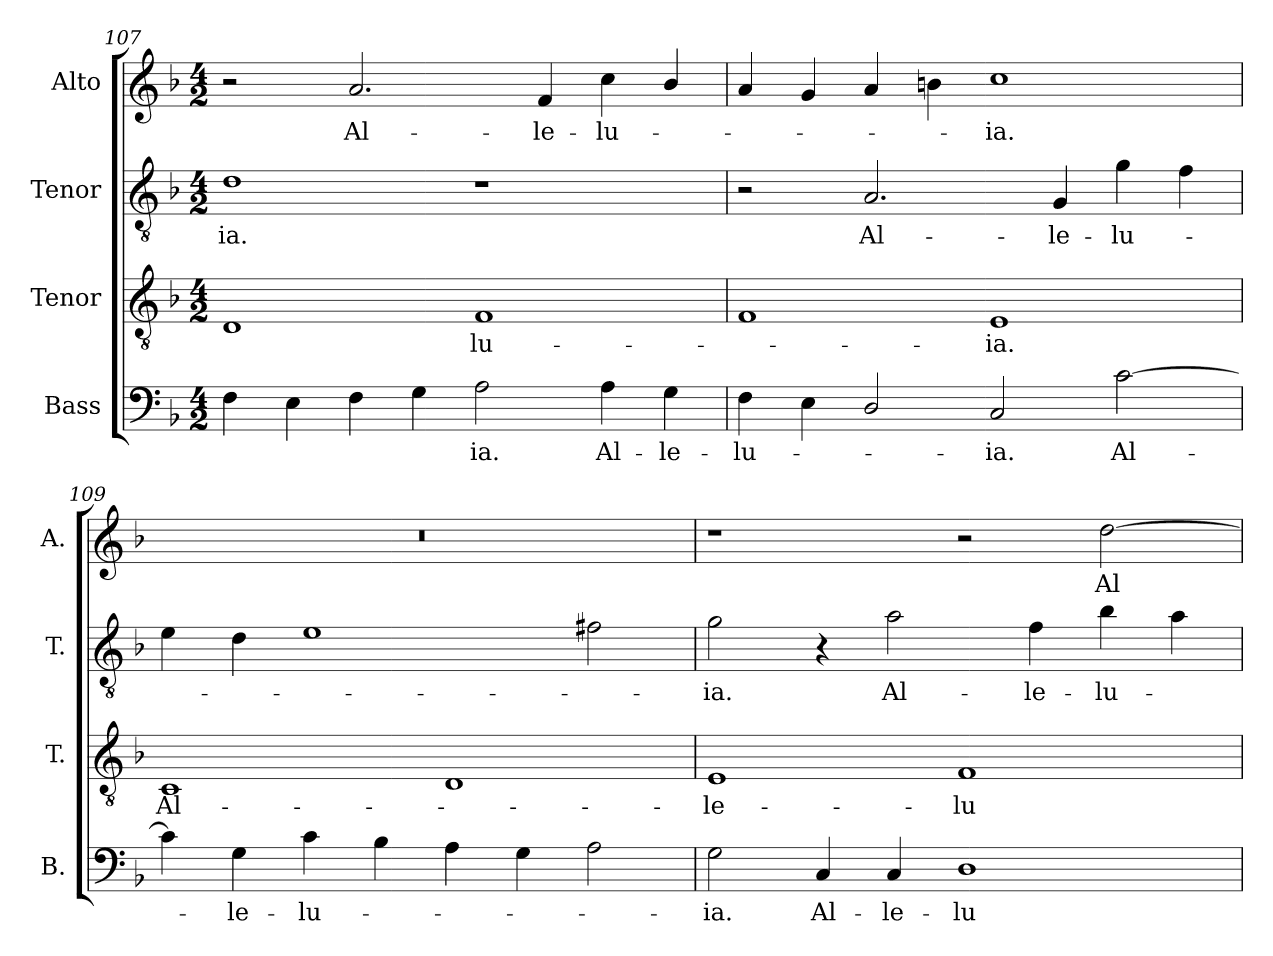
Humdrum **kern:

**kern	**text	**kern	**text	**kern	**text	**kern	**text
*part4	*part4	*part3	*part3	*part2	*part2	*part1	*part1
*staff4	*staff4	*staff3	*staff3	*staff2	*staff2	*staff1	*staff1
*I"Bass	*	*I"Tenor	*	*I"Tenor	*	*I"Alto	*
*I'B.	*	*I'T.	*	*I'T.	*	*I'A.	*
!!LO:LB:g=z
*clefF4	*	*clefGv2	*	*clefGv2	*	*clefG2	*
*	*	*ITrd7c12	*	*ITrd7c12	*	*	*
*k[b-]	*	*k[b-]	*	*k[b-]	*	*k[b-]	*
*F:	*	*F:	*	*F:	*	*F:	*
*M4/2	*	*M4/2	*	*M4/2	*	*M4/2	*
=107	=107	=107	=107	=107	=107	=107	=107
!	!	!	!	!	!LO:LY:b:color=#000000	!	!
4Fi\	.	1DDi	.	1Di	-ia.	2r	.
4Ei\	.	.	.	.	.	.	.
!	!	!	!	!	!	!	!LO:LY:b:color=#000000
4Fi\	.	.	.	.	.	2.ai/	Al-
4Gi\	.	.	.	.	.	.	.
!	!LO:LY:b:color=#000000	!	!	!	!	!	!
!	!	!	!LO:LY:b:color=#000000	!	!	!	!
2Ai\	-ia.	1FFi	-lu-	1r	.	.	.
!	!	!	!	!	!	!	!LO:LY:b:color=#000000
.	.	.	.	.	.	4fi/	-le-
!	!LO:LY:b:color=#000000	!	!	!	!	!	!
!	!	!	!	!	!	!	!LO:LY:b:color=#000000
4Ai\	Al-	.	.	.	.	4cci\	-lu-
!	!LO:LY:b:color=#000000	!	!	!	!	!	!
4Gi\	-le-	.	.	.	.	4b-i/	.
=108	=108	=108	=108	=108	=108	=108	=108
!	!LO:LY:b:color=#000000	!	!	!	!	!	!
4Fi\	-lu-	1FFi	.	2r	.	4ai/	.
4Ei\	.	.	.	.	.	4gi/	.
!	!	!	!	!	!LO:LY:b:color=#000000	!	!
2Di/	.	.	.	2.AAi/	Al-	4ai/	.
.	.	.	.	.	.	4bni\	.
!	!LO:LY:b:color=#000000	!	!	!	!	!	!
!	!	!	!LO:LY:b:color=#000000	!	!	!	!
!	!	!	!	!	!	!	!LO:LY:b:color=#000000
2Ci/	-ia.	1EEi	-ia.	.	.	1cci	-ia.
!	!	!	!	!	!LO:LY:b:color=#000000	!	!
.	.	.	.	4GGi/	-le-	.	.
!	!LO:LY:b:color=#000000	!	!	!	!	!	!
!	!	!	!	!	!LO:LY:b:color=#000000	!	!
[2ci\	Al-	.	.	4Gi\	-lu-	.	.
.	.	.	.	4Fi\	.	.	.
=109	=109	=109	=109	=109	=109	=109	=109
!	!	!	!LO:LY:b:color=#000000	!	!	!LO:N:vis=1	!
4ci\]	.	1CCi	Al-	4Ei\	.	0r	.
!	!LO:LY:b:color=#000000	!	!	!	!	!	!
4Gi\	-le-	.	.	4Di\	.	.	.
!	!LO:LY:b:color=#000000	!	!	!	!	!	!
4ci\	-lu-	.	.	1Ei	.	.	.
4B-i\	.	.	.	.	.	.	.
4Ai\	.	1DDi	.	.	.	.	.
4Gi\	.	.	.	.	.	.	.
2Ai\	.	.	.	2F#Xi\	.	.	.
=110	=110	=110	=110	=110	=110	=110	=110
!	!LO:LY:b:color=#000000	!	!	!	!	!	!
!	!	!	!LO:LY:b:color=#000000	!	!	!	!
!	!	!	!	!	!LO:LY:b:color=#000000	!	!
2Gi\	-ia.	1EEi	-le-	2Gi\	-ia.	1r	.
!	!LO:LY:b:color=#000000	!	!	!	!	!	!
4Ci/	Al-	.	.	4r	.	.	.
!	!LO:LY:b:color=#000000	!	!	!	!	!	!
!	!	!	!	!	!LO:LY:b:color=#000000	!	!
4Ci/	-le-	.	.	2Ai\	Al-	.	.
!	!LO:LY:b:color=#000000	!	!	!	!	!	!
!	!	!	!LO:LY:b:color=#000000	!	!	!	!
1Di	-lu-	1FFi	-lu-	.	.	2r	.
!	!	!	!	!	!LO:LY:b:color=#000000	!	!
.	.	.	.	4Fi\	-le-	.	.
!	!	!	!	!	!LO:LY:b:color=#000000	!	!
!	!	!	!	!	!	!	!LO:LY:b:color=#000000
.	.	.	.	4B-i\	-lu-	[2ddi\	Al-
.	.	.	.	4Ai\	.	.	.
=	=	=	=	=	=	=	=
*-	*-	*-	*-	*-	*-	*-	*-
